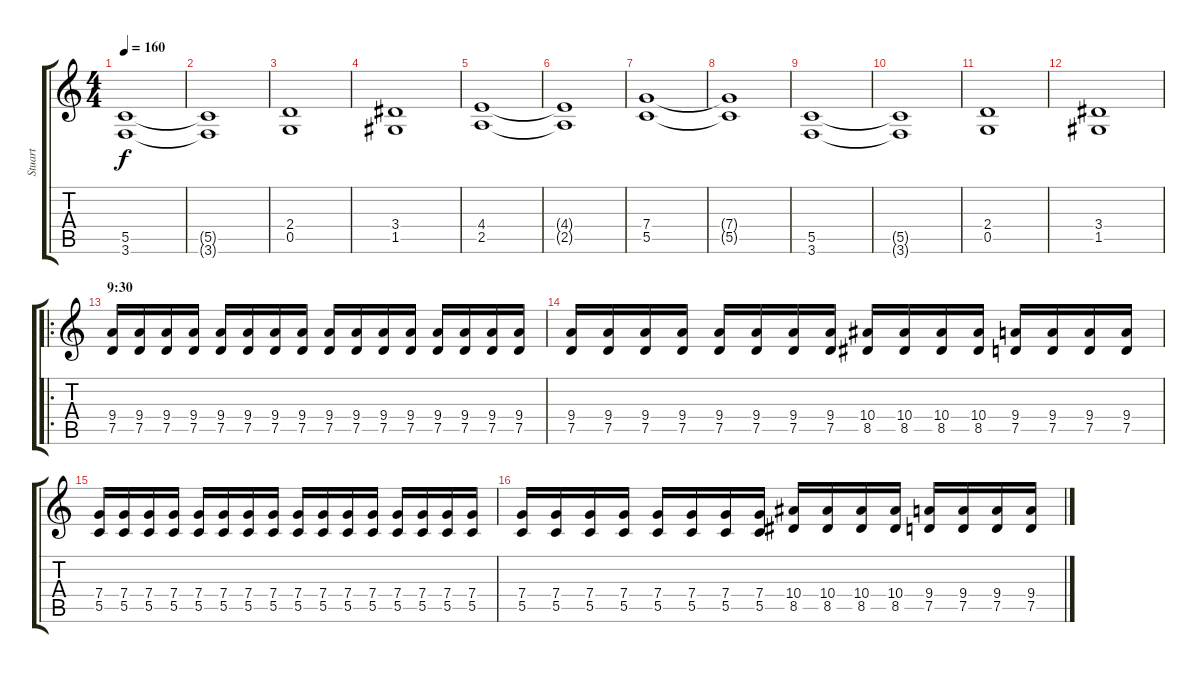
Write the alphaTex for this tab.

\track ("Stuart" "Stuart") {instrument distortionguitar}
\staff {score tabs}
\tuning (D4 A3 F3 C3 G2 D2) {hide}
\ts (4 4)
\tempo 160
\clef g2
\ks c
(5.5 3.6).1{dy f} |
(5.5{t} 3.6{t}).1 |
(2.4 0.5).1 |
(3.4 1.5).1 |
(4.4 2.5).1 |
(4.4{t} 2.5{t}).1 |
(7.4 5.5).1 |
(7.4{t} 5.5{t}).1 |
(5.5 3.6).1 |
(5.5{t} 3.6{t}).1 |
(2.4 0.5).1 |
(3.4 1.5).1 |
\ro
\section ("" "9:30")
(9.4 7.5).16 (9.4 7.5).16 (9.4 7.5).16 (9.4 7.5).16 (9.4 7.5).16 (9.4 7.5).16 (9.4 7.5).16 (9.4 7.5).16 (9.4 7.5).16 (9.4 7.5).16 (9.4 7.5).16 (9.4 7.5).16 (9.4 7.5).16 (9.4 7.5).16 (9.4 7.5).16 (9.4 7.5).16 |
(9.4 7.5).16 (9.4 7.5).16 (9.4 7.5).16 (9.4 7.5).16 (9.4 7.5).16 (9.4 7.5).16 (9.4 7.5).16 (9.4 7.5).16 (10.4 8.5).16 (10.4 8.5).16 (10.4 8.5).16 (10.4 8.5).16 (9.4 7.5).16 (9.4 7.5).16 (9.4 7.5).16 (9.4 7.5).16 |
(7.4 5.5).16 (7.4 5.5).16 (7.4 5.5).16 (7.4 5.5).16 (7.4 5.5).16 (7.4 5.5).16 (7.4 5.5).16 (7.4 5.5).16 (7.4 5.5).16 (7.4 5.5).16 (7.4 5.5).16 (7.4 5.5).16 (7.4 5.5).16 (7.4 5.5).16 (7.4 5.5).16 (7.4 5.5).16 |
(7.4 5.5).16 (7.4 5.5).16 (7.4 5.5).16 (7.4 5.5).16 (7.4 5.5).16 (7.4 5.5).16 (7.4 5.5).16 (7.4 5.5).16 (10.4 8.5).16 (10.4 8.5).16 (10.4 8.5).16 (10.4 8.5).16 (9.4 7.5).16 (9.4 7.5).16 (9.4 7.5).16 (9.4 7.5).16
